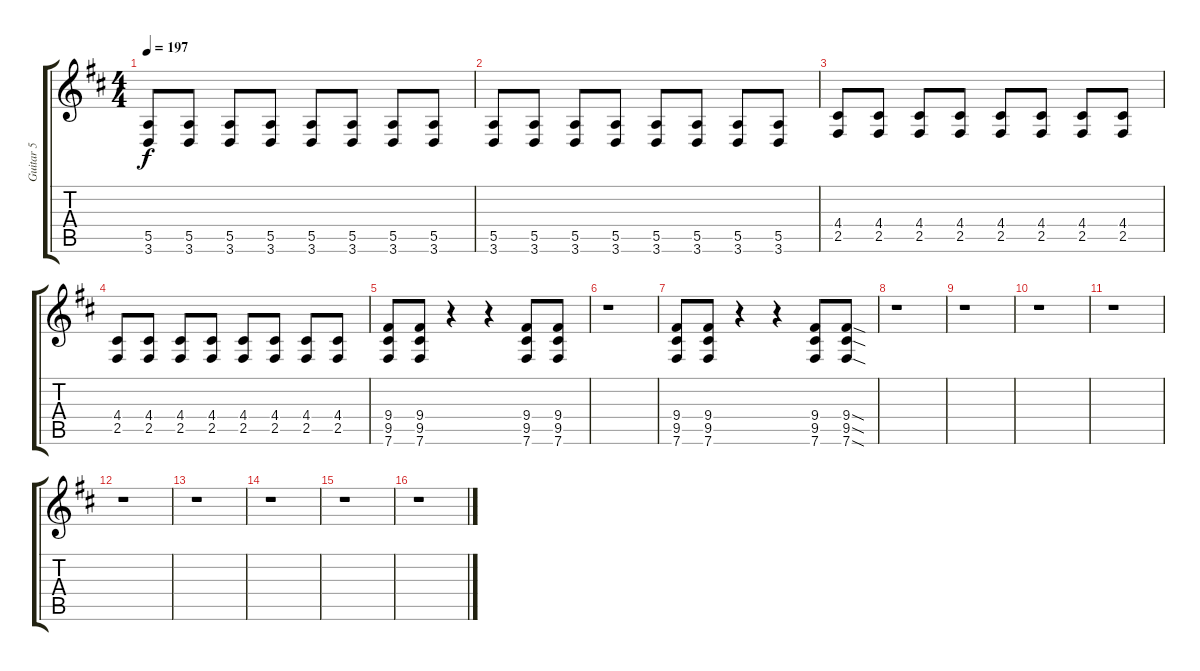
\track ("Guitar 5" "Guitar 5") {instrument distortionguitar}
\staff {score tabs}
\tuning (B3 Gb3 D3 A2 E2 B1) {hide}
\ts (4 4)
\tempo 197
\clef g2
\ks d
(5.5 3.6).8{dy f} (5.5 3.6).8 (5.5 3.6).8 (5.5 3.6).8 (5.5 3.6).8 (5.5 3.6).8 (5.5 3.6).8 (5.5 3.6).8 |
(5.5 3.6).8 (5.5 3.6).8 (5.5 3.6).8 (5.5 3.6).8 (5.5 3.6).8 (5.5 3.6).8 (5.5 3.6).8 (5.5 3.6).8 |
(4.4 2.5).8 (4.4 2.5).8 (4.4 2.5).8 (4.4 2.5).8 (4.4 2.5).8 (4.4 2.5).8 (4.4 2.5).8 (4.4 2.5).8 |
(4.4 2.5).8 (4.4 2.5).8 (4.4 2.5).8 (4.4 2.5).8 (4.4 2.5).8 (4.4 2.5).8 (4.4 2.5).8 (4.4 2.5).8 |
(9.4 9.5 7.6).8 (9.4 9.5 7.6).8 r.4 r.4 (9.4 9.5 7.6).8 (9.4 9.5 7.6).8 |
r.1 |
(9.4 9.5 7.6).8 (9.4 9.5 7.6).8 r.4 r.4 (9.4 9.5 7.6).8 (9.4{sod} 9.5{sod} 7.6{sod}).8 |
r.1 |
r.1 |
r.1 |
r.1 |
r.1 |
r.1 |
r.1 |
r.1 |
r.1
